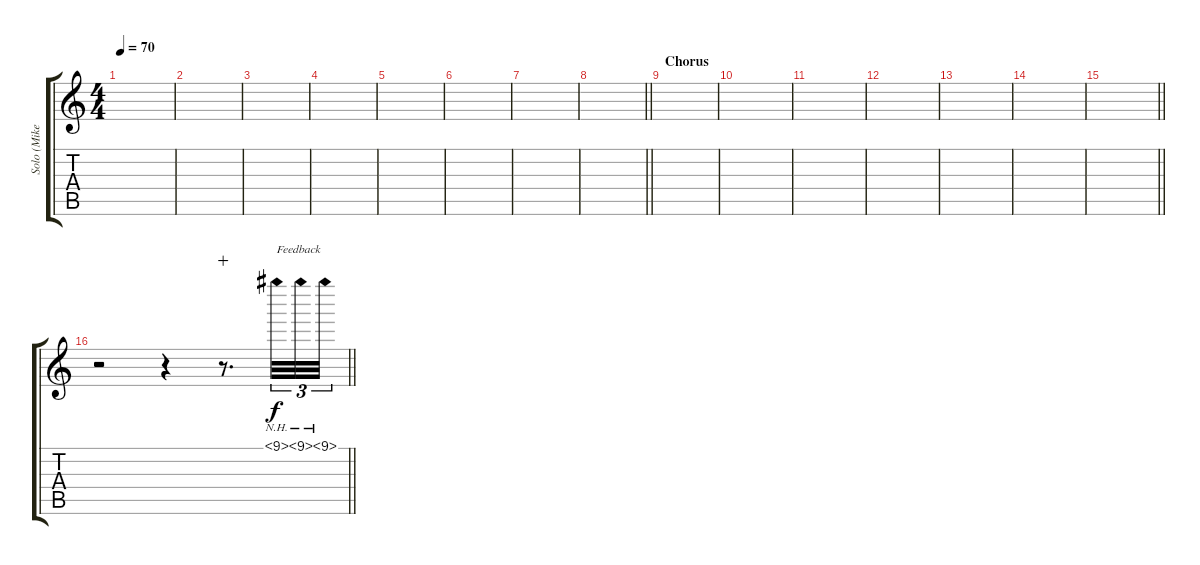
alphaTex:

\track ("Solo (Mike McCready)" "Solo (Mike") {instrument overdrivenguitar}
\staff {score tabs}
\tuning (E4 B3 G3 D3 A2 E2) {hide}
\ts (4 4)
\tempo 70
\clef g2
\ks c
|
|
|
|
|
|
|
\barLineRight lightlight
|
\section ("" "Chorus")
|
|
|
|
|
|
\barLineRight lightlight
|
\barLineRight lightlight
r.2 r.4 r.8{d wahc} 9.1{nh}.32{tu (3 2) txt "Feedback"} 9.1{nh}.32{tu (3 2)} 9.1{nh}.32{tu (3 2)}
